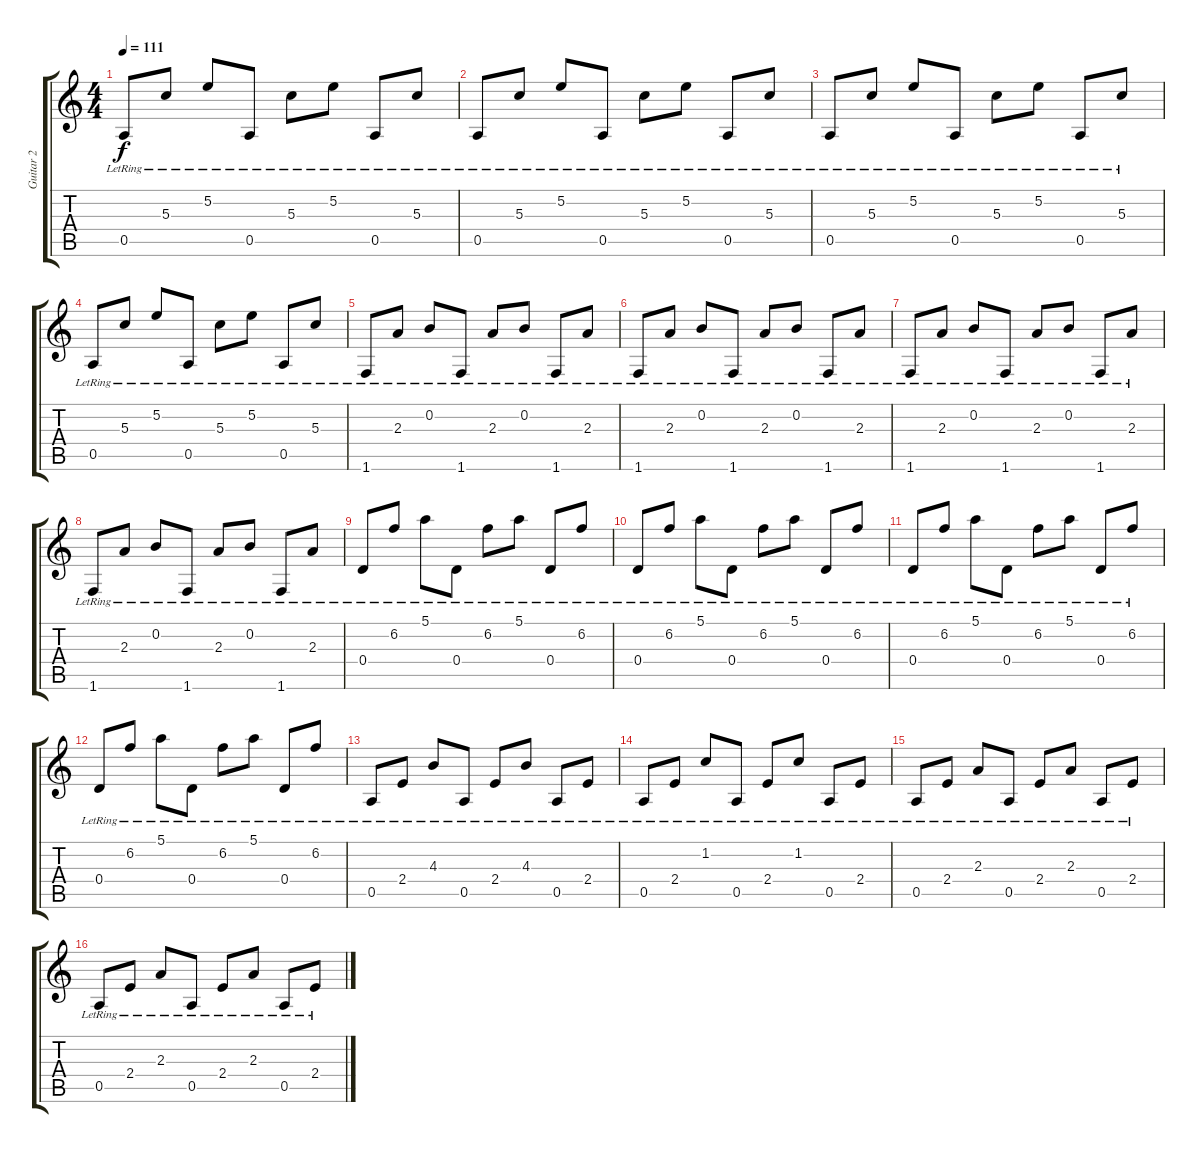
\track ("Guitar 2" "Guitar 2") {instrument acousticguitarnylon}
\staff {score tabs}
\tuning (E4 B3 G3 D3 A2 E2) {hide}
\ts (4 4)
\tempo 111
\clef g2
\ks c
0.5{lr}.8{dy f} 5.3{lr}.8 5.2{lr}.8 0.5{lr}.8 5.3{lr}.8 5.2{lr}.8 0.5{lr}.8 5.3{lr}.8 |
0.5{lr}.8 5.3{lr}.8 5.2{lr}.8 0.5{lr}.8 5.3{lr}.8 5.2{lr}.8 0.5{lr}.8 5.3{lr}.8 |
0.5{lr}.8 5.3{lr}.8 5.2{lr}.8 0.5{lr}.8 5.3{lr}.8 5.2{lr}.8 0.5{lr}.8 5.3{lr}.8 |
0.5{lr}.8 5.3{lr}.8 5.2{lr}.8 0.5{lr}.8 5.3{lr}.8 5.2{lr}.8 0.5{lr}.8 5.3{lr}.8 |
1.6{lr}.8 2.3{lr}.8 0.2{lr}.8 1.6{lr}.8 2.3{lr}.8 0.2{lr}.8 1.6{lr}.8 2.3{lr}.8 |
1.6{lr}.8 2.3{lr}.8 0.2{lr}.8 1.6{lr}.8 2.3{lr}.8 0.2{lr}.8 1.6{lr}.8 2.3{lr}.8 |
1.6{lr}.8 2.3{lr}.8 0.2{lr}.8 1.6{lr}.8 2.3{lr}.8 0.2{lr}.8 1.6{lr}.8 2.3{lr}.8 |
1.6{lr}.8 2.3{lr}.8 0.2{lr}.8 1.6{lr}.8 2.3{lr}.8 0.2{lr}.8 1.6{lr}.8 2.3{lr}.8 |
0.4{lr}.8 6.2{lr}.8 5.1{lr}.8 0.4{lr}.8 6.2{lr}.8 5.1{lr}.8 0.4{lr}.8 6.2{lr}.8 |
0.4{lr}.8 6.2{lr}.8 5.1{lr}.8 0.4{lr}.8 6.2{lr}.8 5.1{lr}.8 0.4{lr}.8 6.2{lr}.8 |
0.4{lr}.8 6.2{lr}.8 5.1{lr}.8 0.4{lr}.8 6.2{lr}.8 5.1{lr}.8 0.4{lr}.8 6.2{lr}.8 |
0.4{lr}.8 6.2{lr}.8 5.1{lr}.8 0.4{lr}.8 6.2{lr}.8 5.1{lr}.8 0.4{lr}.8 6.2{lr}.8 |
0.5{lr}.8 2.4{lr}.8 4.3{lr}.8 0.5{lr}.8 2.4{lr}.8 4.3{lr}.8 0.5{lr}.8 2.4{lr}.8 |
0.5{lr}.8 2.4{lr}.8 1.2{lr}.8 0.5{lr}.8 2.4{lr}.8 1.2{lr}.8 0.5{lr}.8 2.4{lr}.8 |
0.5{lr}.8 2.4{lr}.8 2.3{lr}.8 0.5{lr}.8 2.4{lr}.8 2.3{lr}.8 0.5{lr}.8 2.4{lr}.8 |
0.5{lr}.8 2.4{lr}.8 2.3{lr}.8 0.5{lr}.8 2.4{lr}.8 2.3{lr}.8 0.5{lr}.8 2.4{lr}.8
